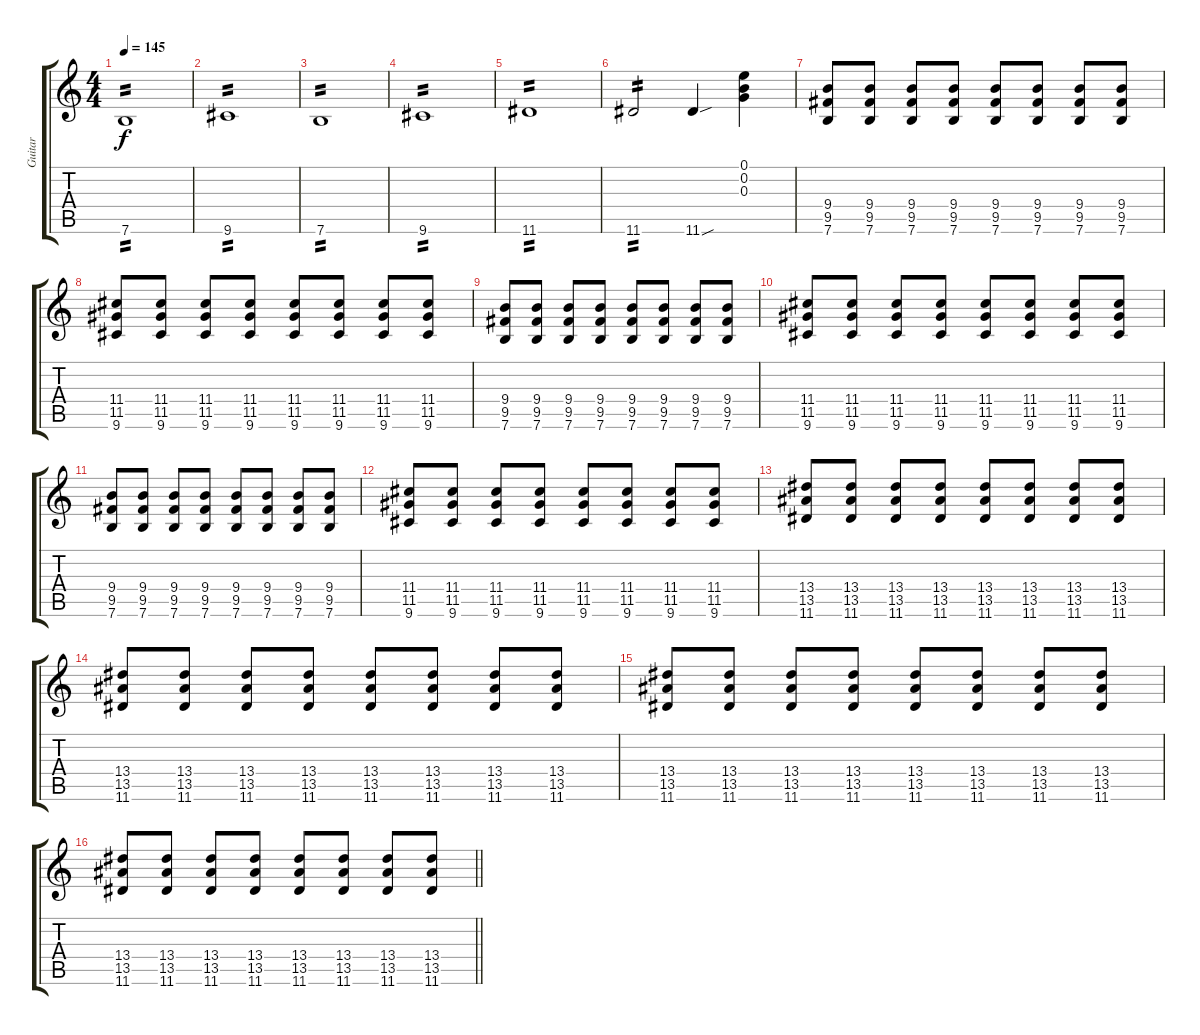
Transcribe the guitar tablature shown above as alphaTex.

\track ("Guitar" "Guitar") {instrument overdrivenguitar}
\staff {score tabs}
\tuning (E4 B3 G3 D3 A2 E2) {hide}
\ts (4 4)
\tempo 145
\clef g2
\ks c
7.6.1{tp 2 dy f} |
9.6.1{tp 2} |
7.6.1{tp 2} |
9.6.1{tp 2} |
11.6.1{tp 2} |
11.6.2{tp 2} 11.6{sou}.4 (0.1 0.2 0.3).4 |
(9.4 9.5 7.6).8 (9.4 9.5 7.6).8 (9.4 9.5 7.6).8 (9.4 9.5 7.6).8 (9.4 9.5 7.6).8 (9.4 9.5 7.6).8 (9.4 9.5 7.6).8 (9.4 9.5 7.6).8 |
(11.4 11.5 9.6).8 (11.4 11.5 9.6).8 (11.4 11.5 9.6).8 (11.4 11.5 9.6).8 (11.4 11.5 9.6).8 (11.4 11.5 9.6).8 (11.4 11.5 9.6).8 (11.4 11.5 9.6).8 |
(9.4 9.5 7.6).8 (9.4 9.5 7.6).8 (9.4 9.5 7.6).8 (9.4 9.5 7.6).8 (9.4 9.5 7.6).8 (9.4 9.5 7.6).8 (9.4 9.5 7.6).8 (9.4 9.5 7.6).8 |
(11.4 11.5 9.6).8 (11.4 11.5 9.6).8 (11.4 11.5 9.6).8 (11.4 11.5 9.6).8 (11.4 11.5 9.6).8 (11.4 11.5 9.6).8 (11.4 11.5 9.6).8 (11.4 11.5 9.6).8 |
(9.4 9.5 7.6).8 (9.4 9.5 7.6).8 (9.4 9.5 7.6).8 (9.4 9.5 7.6).8 (9.4 9.5 7.6).8 (9.4 9.5 7.6).8 (9.4 9.5 7.6).8 (9.4 9.5 7.6).8 |
(11.4 11.5 9.6).8 (11.4 11.5 9.6).8 (11.4 11.5 9.6).8 (11.4 11.5 9.6).8 (11.4 11.5 9.6).8 (11.4 11.5 9.6).8 (11.4 11.5 9.6).8 (11.4 11.5 9.6).8 |
(13.4 13.5 11.6).8 (13.4 13.5 11.6).8 (13.4 13.5 11.6).8 (13.4 13.5 11.6).8 (13.4 13.5 11.6).8 (13.4 13.5 11.6).8 (13.4 13.5 11.6).8 (13.4 13.5 11.6).8 |
(13.4 13.5 11.6).8 (13.4 13.5 11.6).8 (13.4 13.5 11.6).8 (13.4 13.5 11.6).8 (13.4 13.5 11.6).8 (13.4 13.5 11.6).8 (13.4 13.5 11.6).8 (13.4 13.5 11.6).8 |
(13.4 13.5 11.6).8 (13.4 13.5 11.6).8 (13.4 13.5 11.6).8 (13.4 13.5 11.6).8 (13.4 13.5 11.6).8 (13.4 13.5 11.6).8 (13.4 13.5 11.6).8 (13.4 13.5 11.6).8 |
\barLineRight lightlight
(13.4 13.5 11.6).8 (13.4 13.5 11.6).8 (13.4 13.5 11.6).8 (13.4 13.5 11.6).8 (13.4 13.5 11.6).8 (13.4 13.5 11.6).8 (13.4 13.5 11.6).8 (13.4 13.5 11.6).8
